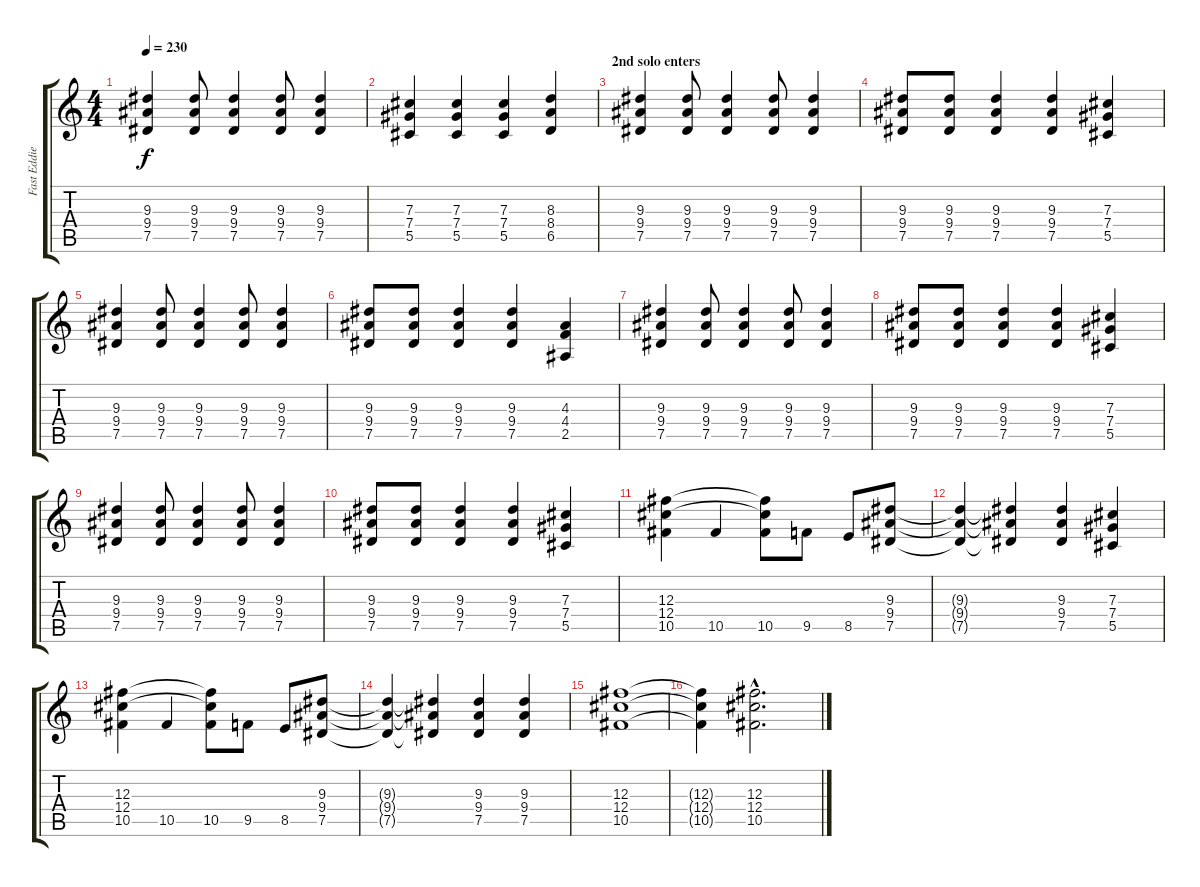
\track ("Fast Eddie" "Fast Eddie") {instrument distortionguitar}
\staff {score tabs}
\tuning (Eb4 Bb3 Gb3 Db3 Ab2 Eb2) {hide}
\ts (4 4)
\tempo 230
\clef g2
\ks c
(9.3 9.4 7.5).4{dy f} (9.3 9.4 7.5).8 (9.3 9.4 7.5).4 (9.3 9.4 7.5).8 (9.3 9.4 7.5).4 |
(7.3 7.4 5.5).4 (7.3 7.4 5.5).4 (7.3 7.4 5.5).4 (8.3 8.4 6.5).4 |
\section ("" "2nd solo enters")
(9.3 9.4 7.5).4 (9.3 9.4 7.5).8 (9.3 9.4 7.5).4 (9.3 9.4 7.5).8 (9.3 9.4 7.5).4 |
(9.3 9.4 7.5).8 (9.3 9.4 7.5).8 (9.3 9.4 7.5).4 (9.3 9.4 7.5).4 (7.3 7.4 5.5).4 |
(9.3 9.4 7.5).4 (9.3 9.4 7.5).8 (9.3 9.4 7.5).4 (9.3 9.4 7.5).8 (9.3 9.4 7.5).4 |
(9.3 9.4 7.5).8 (9.3 9.4 7.5).8 (9.3 9.4 7.5).4 (9.3 9.4 7.5).4 (4.3 4.4 2.5).4 |
(9.3 9.4 7.5).4 (9.3 9.4 7.5).8 (9.3 9.4 7.5).4 (9.3 9.4 7.5).8 (9.3 9.4 7.5).4 |
(9.3 9.4 7.5).8 (9.3 9.4 7.5).8 (9.3 9.4 7.5).4 (9.3 9.4 7.5).4 (7.3 7.4 5.5).4 |
(9.3 9.4 7.5).4 (9.3 9.4 7.5).8 (9.3 9.4 7.5).4 (9.3 9.4 7.5).8 (9.3 9.4 7.5).4 |
(9.3 9.4 7.5).8 (9.3 9.4 7.5).8 (9.3 9.4 7.5).4 (9.3 9.4 7.5).4 (7.3 7.4 5.5).4 |
(12.3 12.4 10.5).4 10.5.4 (12.3{t} 12.4{t} 10.5).8 9.5.8 8.5.8 (9.3 9.4 7.5).8 |
(9.3{t} 9.4{t} 7.5{t}).4 (9.3{t} 9.4{t} 7.5{t}).4 (9.3 9.4 7.5).4 (7.3 7.4 5.5).4 |
(12.3 12.4 10.5).4 10.5.4 (12.3{t} 12.4{t} 10.5).8 9.5.8 8.5.8 (9.3 9.4 7.5).8 |
(9.3{t} 9.4{t} 7.5{t}).4 (9.3{t} 9.4{t} 7.5{t}).4 (9.3 9.4 7.5).4 (9.3 9.4 7.5).4 |
(12.3 12.4 10.5).1 |
(12.3{t} 12.4{t} 10.5{t}).4 (12.3{hac} 12.4{hac} 10.5{hac}).2{d}
